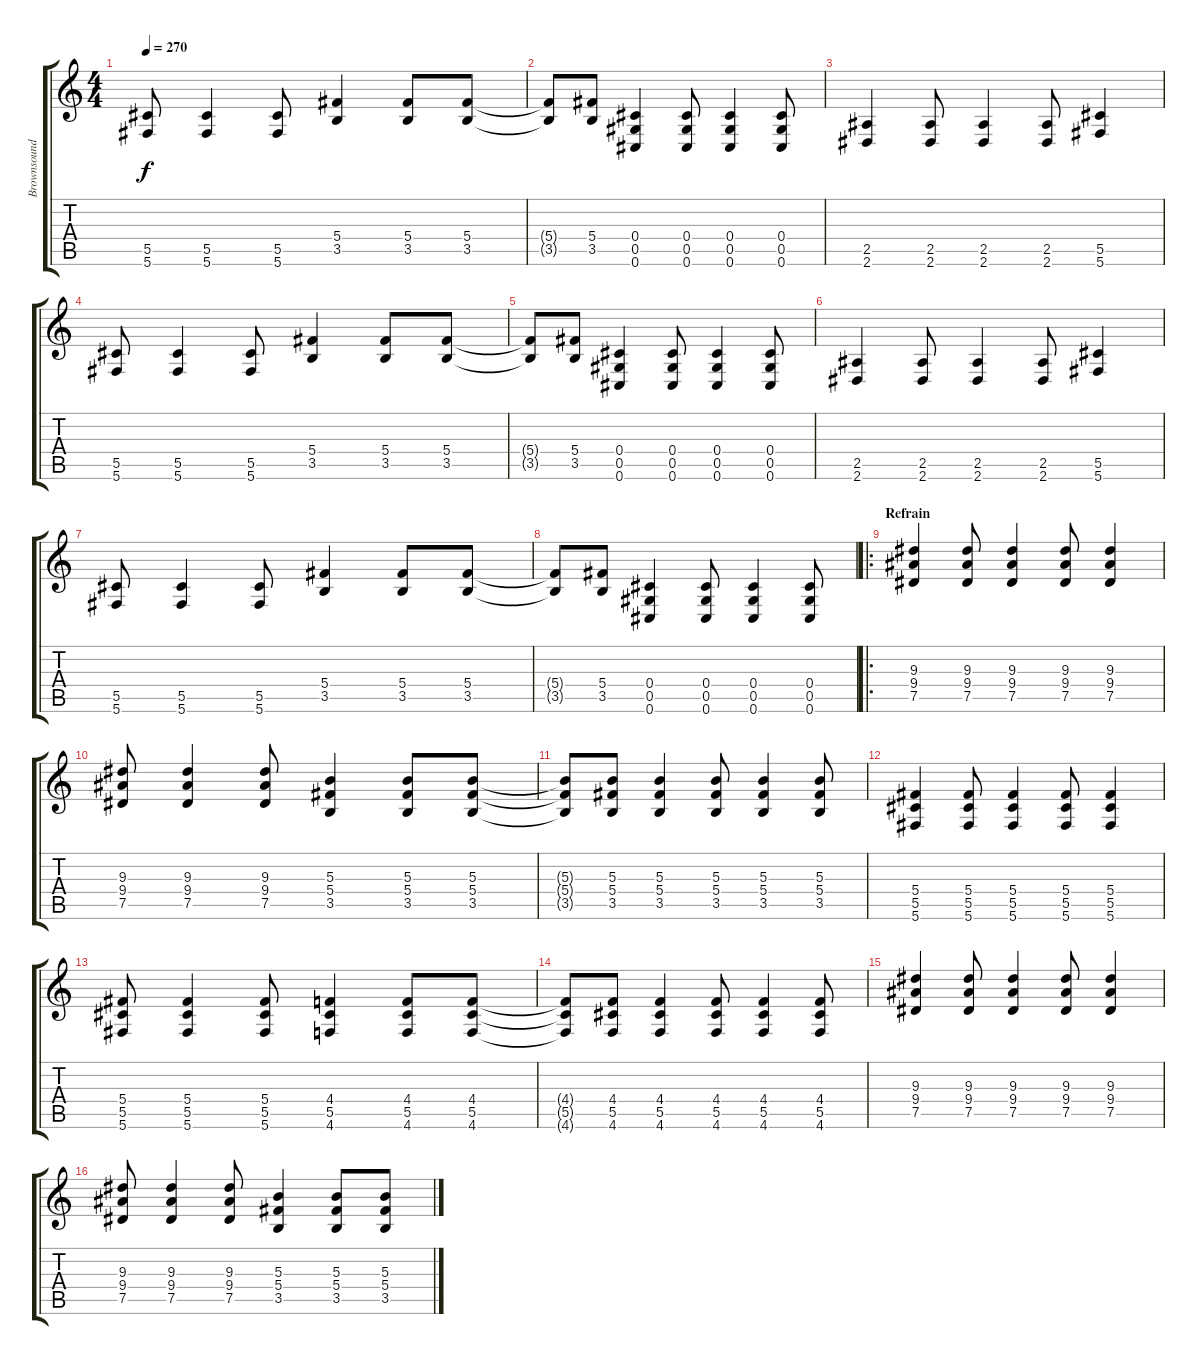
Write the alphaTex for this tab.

\track ("Brownsound" "Brownsound") {instrument distortionguitar}
\staff {score tabs}
\tuning (Eb4 Bb3 Gb3 Db3 Ab2 Db2) {hide}
\ts (4 4)
\tempo 270
\clef g2
\ks c
(5.5 5.6).8{dy f} (5.5 5.6).4 (5.5 5.6).8 (5.4 3.5).4 (5.4 3.5).8 (5.4 3.5).8 |
(5.4{t} 3.5{t}).8 (5.4 3.5).8 (0.4 0.5 0.6).4 (0.4 0.5 0.6).8 (0.4 0.5 0.6).4 (0.4 0.5 0.6).8 |
(2.5 2.6).4 (2.5 2.6).8 (2.5 2.6).4 (2.5 2.6).8 (5.5 5.6).4 |
(5.5 5.6).8 (5.5 5.6).4 (5.5 5.6).8 (5.4 3.5).4 (5.4 3.5).8 (5.4 3.5).8 |
(5.4{t} 3.5{t}).8 (5.4 3.5).8 (0.4 0.5 0.6).4 (0.4 0.5 0.6).8 (0.4 0.5 0.6).4 (0.4 0.5 0.6).8 |
(2.5 2.6).4 (2.5 2.6).8 (2.5 2.6).4 (2.5 2.6).8 (5.5 5.6).4 |
(5.5 5.6).8 (5.5 5.6).4 (5.5 5.6).8 (5.4 3.5).4 (5.4 3.5).8 (5.4 3.5).8 |
(5.4{t} 3.5{t}).8 (5.4 3.5).8 (0.4 0.5 0.6).4 (0.4 0.5 0.6).8 (0.4 0.5 0.6).4 (0.4 0.5 0.6).8 |
\ro
\section ("" "Refrain")
(9.3 9.4 7.5).4 (9.3 9.4 7.5).8 (9.3 9.4 7.5).4 (9.3 9.4 7.5).8 (9.3 9.4 7.5).4 |
(9.3 9.4 7.5).8 (9.3 9.4 7.5).4 (9.3 9.4 7.5).8 (5.3 5.4 3.5).4 (5.3 5.4 3.5).8 (5.3 5.4 3.5).8 |
(5.3{t} 5.4{t} 3.5{t}).8 (5.3 5.4 3.5).8 (5.3 5.4 3.5).4 (5.3 5.4 3.5).8 (5.3 5.4 3.5).4 (5.3 5.4 3.5).8 |
(5.4 5.5 5.6).4 (5.4 5.5 5.6).8 (5.4 5.5 5.6).4 (5.4 5.5 5.6).8 (5.4 5.5 5.6).4 |
(5.4 5.5 5.6).8 (5.4 5.5 5.6).4 (5.4 5.5 5.6).8 (4.4 5.5 4.6).4 (4.4 5.5 4.6).8 (4.4 5.5 4.6).8 |
(4.4{t} 5.5{t} 4.6{t}).8 (4.4 5.5 4.6).8 (4.4 5.5 4.6).4 (4.4 5.5 4.6).8 (4.4 5.5 4.6).4 (4.4 5.5 4.6).8 |
(9.3 9.4 7.5).4 (9.3 9.4 7.5).8 (9.3 9.4 7.5).4 (9.3 9.4 7.5).8 (9.3 9.4 7.5).4 |
(9.3 9.4 7.5).8 (9.3 9.4 7.5).4 (9.3 9.4 7.5).8 (5.3 5.4 3.5).4 (5.3 5.4 3.5).8 (5.3 5.4 3.5).8
